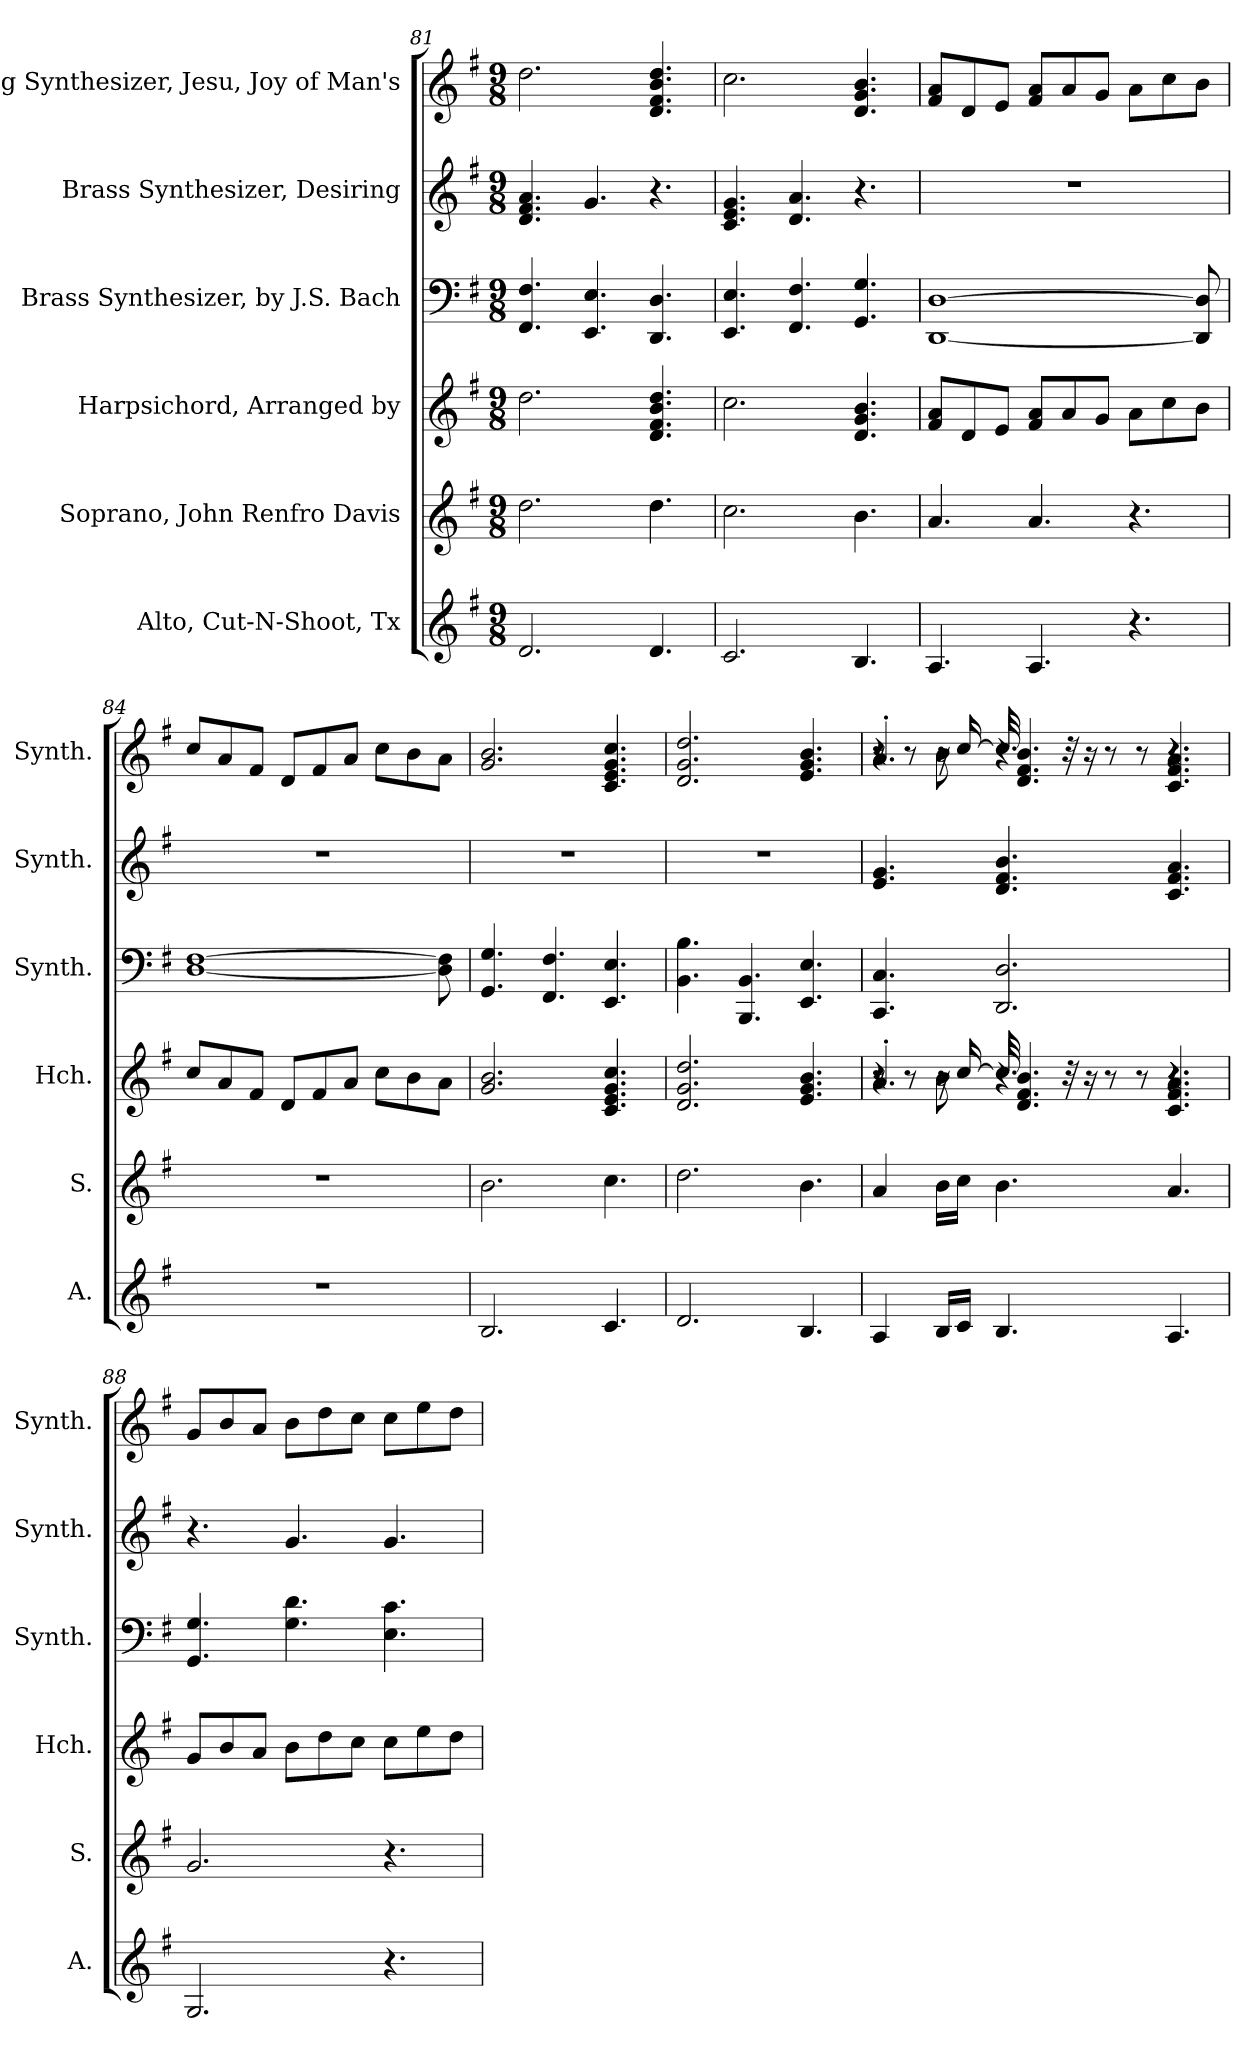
**kern	**kern	**kern	**kern	**kern	**kern
*part6	*part5	*part4	*part3	*part2	*part1
*staff6	*staff5	*staff4	*staff3	*staff2	*staff1
*I"Alto, Cut-N-Shoot, Tx	*I"Soprano, John Renfro Davis	*I"Harpsichord, Arranged by	*I"Brass Synthesizer, by J.S. Bach	*I"Brass Synthesizer, Desiring	*I"String Synthesizer, Jesu, Joy of Man's
*I'A.	*I'S.	*I'Hch.	*I'Synth.	*I'Synth.	*I'Synth.
*clefG2	*clefG2	*clefG2	*clefF4	*clefG2	*clefG2
*k[f#]	*k[f#]	*k[f#]	*k[f#]	*k[f#]	*k[f#]
*M9/8	*M9/8	*M9/8	*M9/8	*M9/8	*M9/8
=81	=81	=81	=81	=81	=81
2.d/	2.dd\	2.dd\	4.FF#/ 4.F#/	4.d/ 4.f#/ 4.a/	2.dd\
.	.	.	4.EE/ 4.E/	4.g/	.
4.d/	4.dd\	4.d/ 4.f#/ 4.b/ 4.dd/	4.DD/ 4.D/	4.r	4.d/ 4.f#/ 4.b/ 4.dd/
=82	=82	=82	=82	=82	=82
2.c/	2.cc\	2.cc\	4.EE/ 4.E/	4.c/ 4.e/ 4.g/	2.cc\
.	.	.	4.FF#/ 4.F#/	4.d/ 4.a/	.
4.B/	4.b\	4.d/ 4.g/ 4.b/	4.GG/ 4.G/	4.r	4.d/ 4.g/ 4.b/
=83	=83	=83	=83	=83	=83
4.A/	4.a/	8f#/ 8a/L	[1DD [1D	8%9r	8f#/ 8a/L
.	.	8d/	.	.	8d/
.	.	8e/J	.	.	8e/J
4.A/	4.a/	8f#/ 8a/L	.	.	8f#/ 8a/L
.	.	8a/	.	.	8a/
.	.	8g/J	.	.	8g/J
4.r	4.r	8a\L	.	.	8a\L
.	.	8cc\	.	.	8cc\
.	.	8b\J	8DD/] 8D/]	.	8b\J
!!LO:LB:g=z
=84	=84	=84	=84	=84	=84
8%9r	8%9r	8cc/L	[1D [1F#	8%9r	8cc/L
.	.	8a/	.	.	8a/
.	.	8f#/J	.	.	8f#/J
.	.	8d/L	.	.	8d/L
.	.	8f#/	.	.	8f#/
.	.	8a/J	.	.	8a/J
.	.	8cc\L	.	.	8cc\L
.	.	8b\	.	.	8b\
.	.	8a\J	8D\] 8F#\]	.	8a\J
=85	=85	=85	=85	=85	=85
2.B/	2.b\	2.g/ 2.b/	4.GG/ 4.G/	8%9r	2.g/ 2.b/
.	.	.	4.FF#/ 4.F#/	.	.
4.c/	4.cc\	4.c/ 4.e/ 4.g/ 4.cc/	4.EE/ 4.E/	.	4.c/ 4.e/ 4.g/ 4.cc/
=86	=86	=86	=86	=86	=86
2.d/	2.dd\	2.d/ 2.g/ 2.dd/	4.BB\ 4.B\	8%9r	2.d/ 2.g/ 2.dd/
.	.	.	4.BBB/ 4.BB/	.	.
4.B/	4.b\	4.e/ 4.g/ 4.b/	4.EE/ 4.E/	.	4.e/ 4.g/ 4.b/
=87	=87	=87	=87	=87	=87
*	*	*^	*	*	*^
*	*	*	*^	*	*	*	*^
4A/	4a/	8r	4r	4.a'/	4.CC/ 4.C/	4.e/ 4.g/	8r	4r	4.a'/
.	.	8r	.	.	.	.	8r	.	.
16B/LL	16b\LL	16r	8b\	.	.	.	16r	8b\	.
16c/JJ	16cc\JJ	[16cc/	.	.	.	.	[16cc/	.	.
4.B/	4.b\	32cc/]	4.r	4.d/ 4.f#/ 4.b/	2.DD/ 2.D/	4.d/ 4.f#/ 4.b/	32cc/]	4.r	4.d/ 4.f#/ 4.b/
.	.	32r	.	.	.	.	32r	.	.
.	.	16r	.	.	.	.	16r	.	.
.	.	8r	.	.	.	.	8r	.	.
.	.	8r	.	.	.	.	8r	.	.
4.A/	4.a/	4.r	4.r	4.c/ 4.f#/ 4.a/	.	4.c/ 4.f#/ 4.a/	4.r	4.r	4.c/ 4.f#/ 4.a/
*	*	*v	*v	*v	*	*	*v	*v	*v
=88	=88	=88	=88	=88	=88
2.G/	2.g/	8g/L	4.GG/ 4.G/	4.r	8g/L
.	.	8b/	.	.	8b/
.	.	8a/J	.	.	8a/J
.	.	8b\L	4.G\ 4.d\	4.g/	8b\L
.	.	8dd\	.	.	8dd\
.	.	8cc\J	.	.	8cc\J
4.r	4.r	8cc\L	4.E\ 4.c\	4.g/	8cc\L
.	.	8ee\	.	.	8ee\
.	.	8dd\J	.	.	8dd\J
=	=	=	=	=	=
*-	*-	*-	*-	*-	*-
